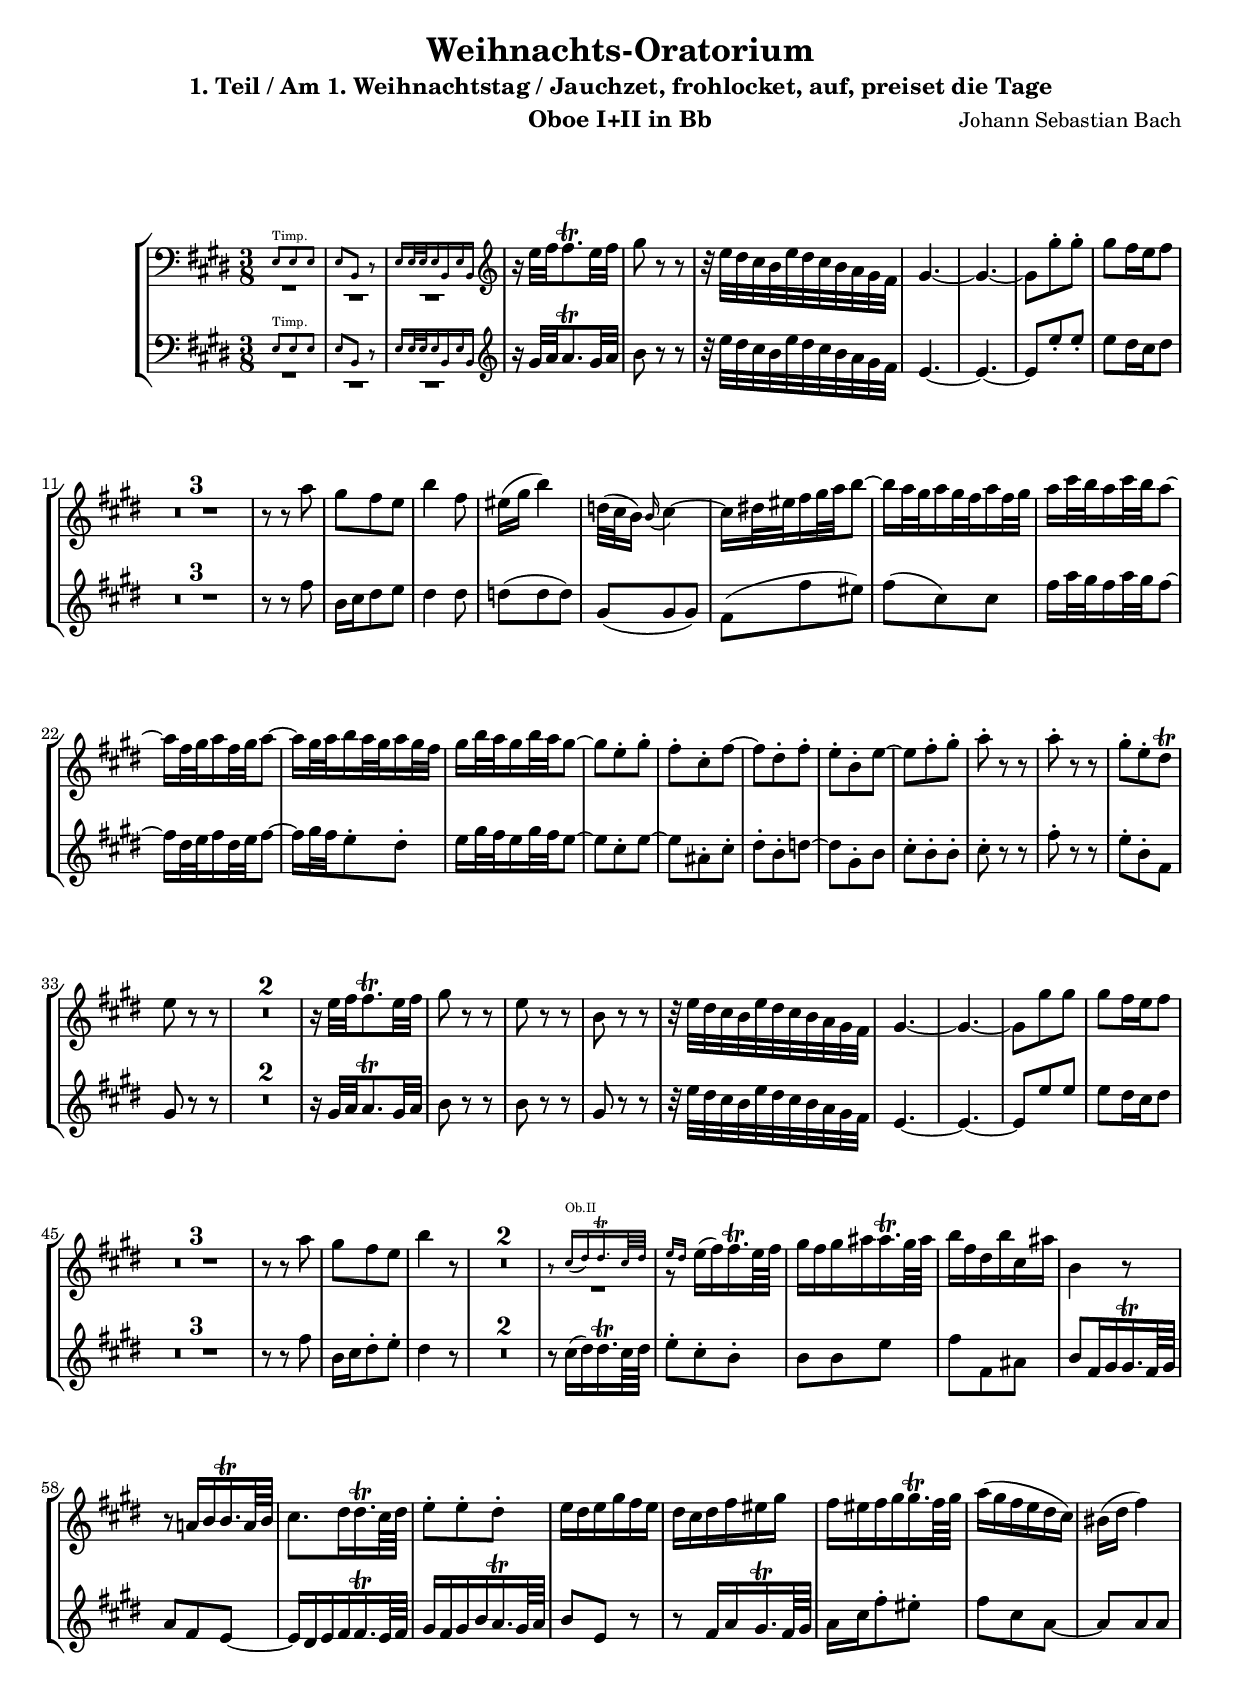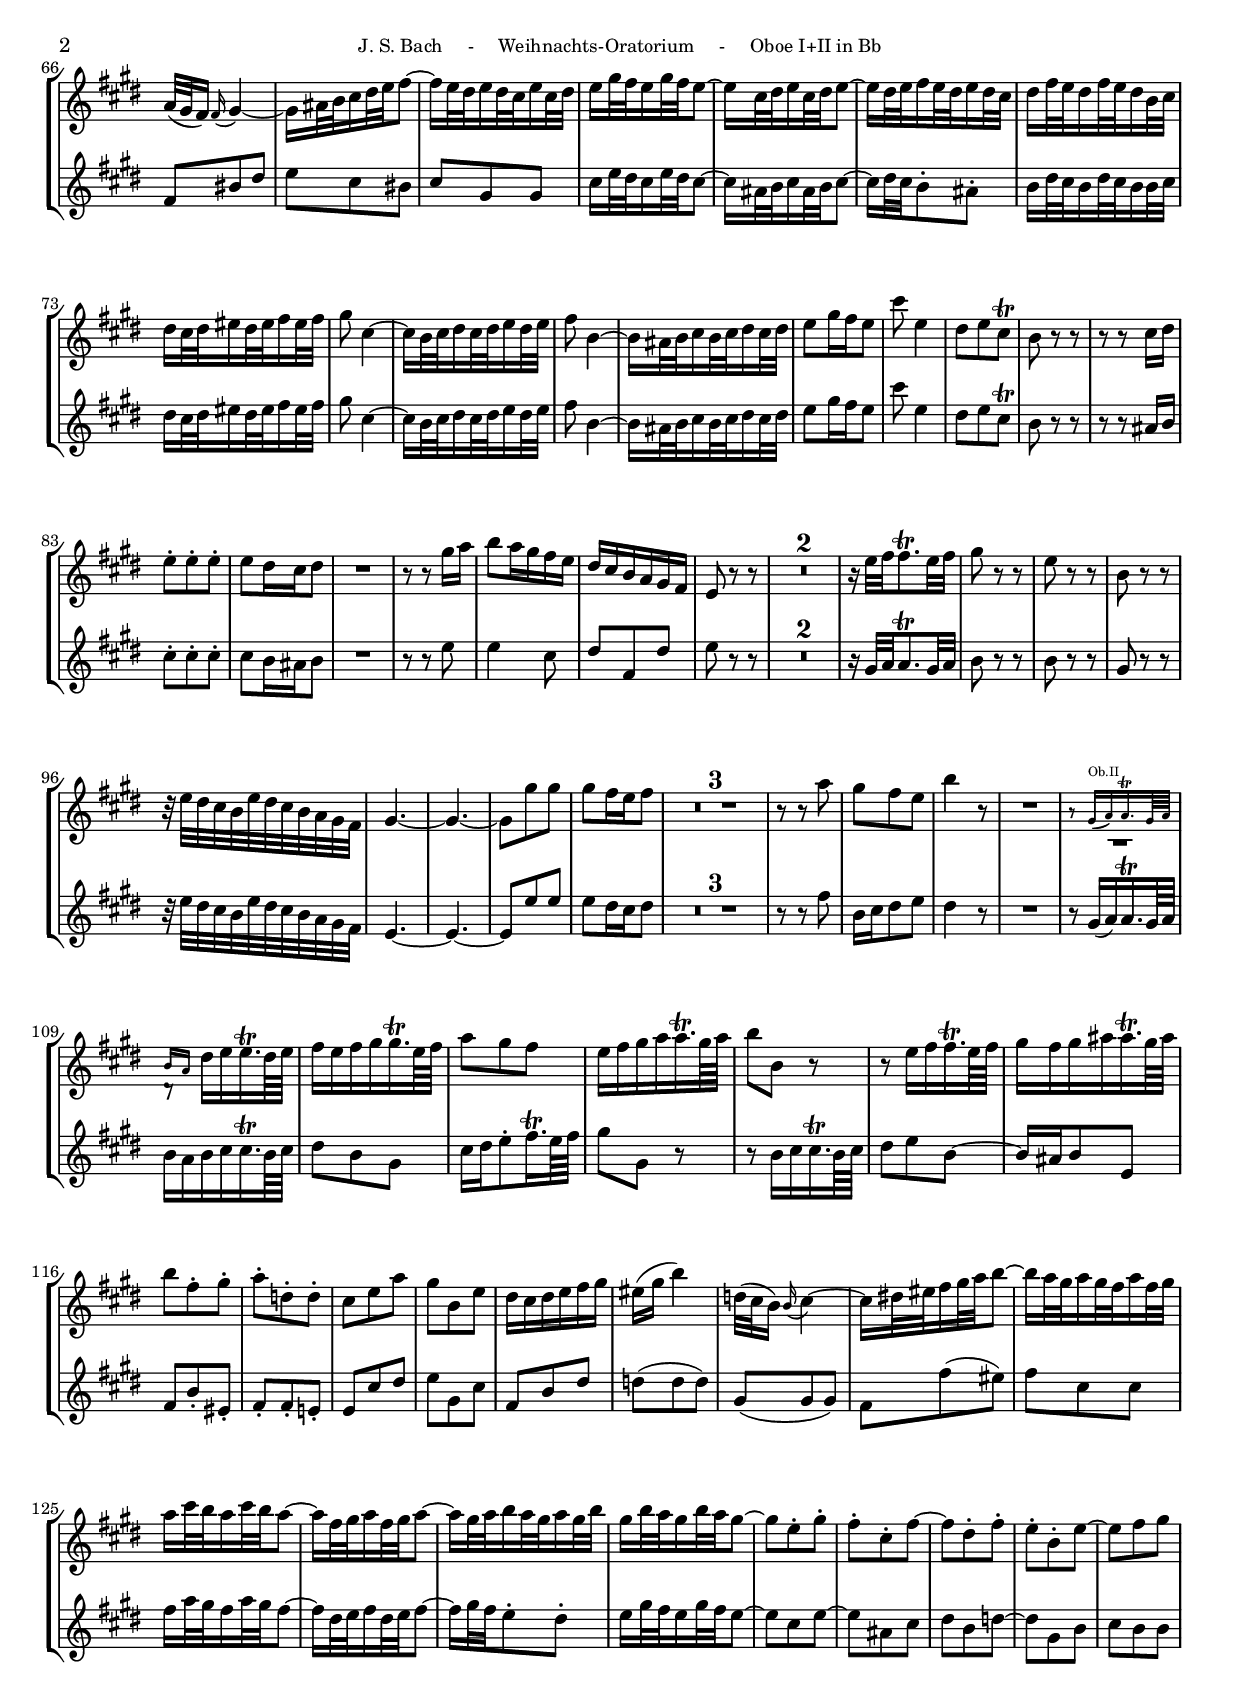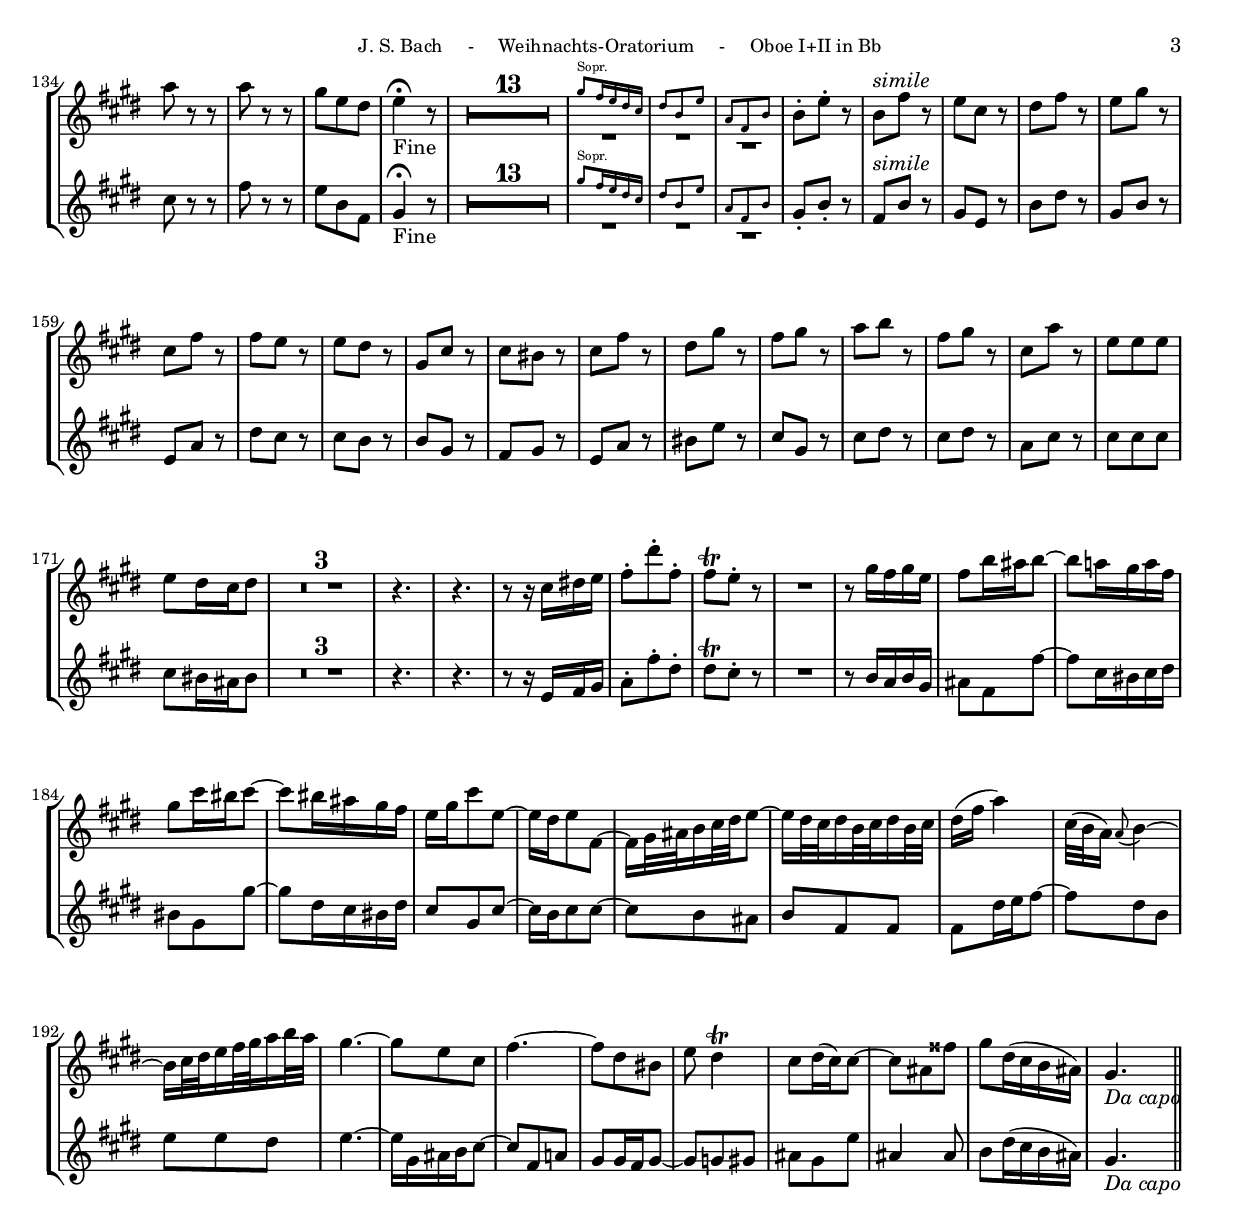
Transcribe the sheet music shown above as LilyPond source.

\version "2.22.1"

\paper {
    top-margin = 10\mm
    bottom-margin = 10\mm
    left-margin = 10\mm
    right-margin = 10\mm
    ragged-last = ##f
}

\header{
  title = "Weihnachts-Oratorium"
  subtitle = "1. Teil / Am 1. Weihnachtstag / Jauchzet, frohlocket, auf, preiset die Tage"
  composerShort = "J. S. Bach"
  composer = "Johann Sebastian Bach"
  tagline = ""
}

% Adapt this for automatic line-breaks
% mBreak = {}
% pBreak = {}
mBreak = {  }
pBreak = { \pageBreak }
#(set-global-staff-size 18)

% Useful snippets
pCresc = _\markup { \dynamic p \italic "cresc." }
mfDim = _\markup { \dynamic mf \italic "dim." }
fCantabile = _\markup { \dynamic f \italic "cantabile" }
smorz = _\markup { \italic "smorz." }
sempreFf = _\markup { \italic "sempre" \dynamic ff }
sempreFff = _\markup { \italic "sempre" \dynamic fff }
pocoF = _\markup { \italic "poco" \dynamic f }
ffz = _\markup { \dynamic { ffz } }
crescMolto = _\markup { \italic "cresc. molto" }
pMoltoCresc = _\markup { \dynamic p \italic "molto cresc." }
sempreCresc = _\markup { \italic "sempre cresc." }
ppEspr = _\markup { \dynamic pp \italic "espr." }
ppiuEspress = _\markup { \dynamic p \italic "più espress." }
pocoCresc = _\markup { \italic "poco cresc." }
mfEspress = _\markup { \dynamic mf \italic "espress." }
pEspress = _\markup { \dynamic p \italic "espress." }
string = ^\markup { \italic "string." }
stringendo = ^\markup { \italic "stringendo" }
pocoString = ^\markup { \italic "poco string." }
sempreStringendo = ^\markup { \italic "sempre stringendo" }
sempreString = ^\markup { \italic "sempre string." }
tuttaForza = _\markup { \italic "tutta forza" }
allargando = _\markup { \italic "allargando" }
pocoMenoMosso = ^\markup {\italic \bold {"Poco meno mosso."} }
rit = ^\markup {\italic {"rit."} }
rall = ^\markup {\italic {"rall."} }
riten = ^\markup {\italic {"riten."} }
ritATempo = ^\markup { \center-align \italic {"  rit. a tempo"} }
aTempo = ^\markup { \italic {"a tempo"} }
moltoRit = ^\markup { \italic {"molto rit."} }
pocoRit = ^\markup {\italic {"poco rit."} }
pocoRiten = ^\markup {\italic {"poco riten."} }
sec = ^\markup {\italic {"sec."} }
pocoRall = ^\markup {\italic {"poco rall."} }
pocoAPocoRall = ^\markup {\italic {"poco a poco rall."} }
pocoAPocoAccel = ^\markup {\italic {"poco a poco accel."} }
pocoAPocoAccelAlD = ^\markup {\italic {"poco a poco accel. al D"} }
sempreAccel = ^\markup {\italic {"sempre accel."} }
solo = ^\markup { "Solo" }
piuF = _\markup { \italic "più" \dynamic f }
piuP = _\markup { \italic "più" \dynamic p }
lento = ^\markup { \italic "Lento" }
accel = ^\markup { \bold { "accel." } }
tempoPrimo = ^\markup { \italic { "Tempo I" } }

% Adapted from http://lsr.di.unimi.it/LSR/Snippet?id=655
% Make title, subtitle, instrument appear on pages other than the first
#(define (part-not-first-page layout props arg)
   (if (not (= (chain-assoc-get 'page:page-number props -1)
               (ly:output-def-lookup layout 'first-page-number)))
       (interpret-markup layout props arg)
       empty-stencil))

\paper {
  oddHeaderMarkup = \markup
  \fill-line {
    " "
    \on-the-fly #part-not-first-page \fontsize #-1.0 \concat {
      \fromproperty #'header:composerShort
      "     -     "
      \fromproperty #'header:title
      "     -     "
      \fromproperty #'header:instrument
    }
    \on-the-fly #print-page-number-check-first \fromproperty #'page:page-number-string
  }
  evenHeaderMarkup = \markup
  \fill-line {
    \on-the-fly #print-page-number-check-first \fromproperty #'page:page-number-string
    \on-the-fly #part-not-first-page \fontsize #-1.0 \concat {
      \fromproperty #'header:composerShort
      "     -     "
      \fromproperty #'header:title
      "     -     "
      \fromproperty #'header:instrument
    }
    " "
  }
  % Distance between title stuff and music
  markup-system-spacing.basic-distance = #12
  markup-system-spacing.minimum-distance = #12
  markup-system-spacing.padding = #10
  % Distance between music systems
  system-system-spacing.basic-distance = #14
  system-system-spacing.minimum-distance = #14
  % system-system-spacing.padding = #10

}

% This allows the use of \startMeasureCount and \stopMeasureCount
% See https://lilypond.org/doc/v2.23/Documentation/snippets/repeats#repeats-numbering-groups-of-measures
\layout {
  \context {
    \Staff
    \consists #Measure_counter_engraver
  }
}

% ---------------------------------------------------------

clarinet_I = {
  \set Score.markFormatter = #format-mark-alphabet
%   \accidentalStyle Score.modern-cautionary
  \compressEmptyMeasures
%   \defaultTimeSignature
  \time 3/8
  \key d \major
%   \clef violin
  \relative c {
    <<
      { \override MultiMeasureRest.staff-position = #-6 R4.
        \override MultiMeasureRest.staff-position = #-8 R4.
        R4.\revert MultiMeasureRest.staff-position
      }
     \new CueVoice {
      \clef "bass" \stemUp d8^"Timp." d d
      d8 a r
      d16 d32 d d16 a d a
    }
    >>\clef "violin" \stemNeutral
    r16 d''32 e e8.\trill d32 e
    fis8 r r\mBreak
    r32 d cis b a d cis b a g fis e
    fis4. ~
    fis4. ~
    fis8 fis'-. fis-.
    fis8 e16 d e8
    R4.*3 \mBreak
    r8 r g
    fis8 e d
    a'4 e8
    dis16 (fis a4)
    c,32( b a16) \appoggiatura a b4 ~
    b16 cis!32 dis e16 fis32 g a8~ \mBreak
    a16 g32 fis g16 fis32 e g16 e32 fis
    g16 b32 a g16 b32 a g8~
    g16 e32 fis g16 e32 fis g8 ~
    g16 fis32 g a16 g32 fis g16 fis32 e\mBreak
    fis16 a32 g fis16 a32 g fis8~
    fis8 d-. fis-.
    e8-. b -. e~
    e8 cis-. e-.
    d8-. a-. d~
    d8 e-. fis-.
    g8-. r r
    g8-. r r
    fis8-. d-. cis\trill
    d8 r r
    R4.*2\mBreak
    r16 d32 e e8.\trill d32 e
    fis8 r r
    d8 r r
    a8 r r
    r32 d cis b a d cis b a g fis e
    fis4.~
    fis4.~\mBreak
    fis8 fis' fis
    fis e16 d e8
    R4.*3
    r8 r g
    fis8 e d
    a'4 r8
    R4.*2\mBreak
    << {\override MultiMeasureRest.staff-position = #-6
        R4.
      r8 \revert MultiMeasureRest.staff-position }
      \new CueVoice {\stemUp r8 b,16^"Ob.II" (cis) cis16.\trill b64 cis
      d16 [cis]}
    >>\stemNeutral
    d16 (e) e16.\trill d64 e
    fis16 e fis gis gis16.\trill fis64 gis
    a16 e cis a' b, gis'
    a,4 r8
    r8 g!16 a a16.\trill g64 a
    b8. cis16 cis16.\trill b64 cis
    d8-. d-. cis-.
    d16 cis d fis e d
    cis16 b cis e dis fis
    e16 dis e fis fis16. \trill e64 fis
    g16 ( fis e d cis b) \mBreak
    ais16 ( cis e4)
    g,32 (fis e16) \appoggiatura e fis4~
    fis16 gis32 a b16 cis32 d e8~
    e16 d32 cis d16 cis32 b d16 b32 cis
    d16 fis32 e d16 fis32 e d8~\mBreak
    d16 b32 cis d16 b32 cis d8~
    d16 cis32 d e16 d32 cis d16 cis32 b
    cis16 e32 d cis16 e32 d cis16 a32 b
    cis16 b32 cis dis16 cis32 dis e16 dis32 e\mBreak
    fis8 b,4~
    b16 a32 b cis16 b32 cis d16 cis32 d
    e8 a,4~
    a16 gis32 a b16 a32 b cis16 b32 cis
    d8 fis16 e d8\mBreak
    b'8 d,4
    cis8 d b\trill
    a8 r r
    r r b16 cis
    d8-. d-. d-.
    d8 cis16 b cis8
    R4.*1\mBreak
    r8 r fis16 g
    a8 g16 fis e d
    cis16 b a g fis e
    d8 r r
    R4.*2
    r16 d'32 e e8.\trill d32 e\mBreak
    fis8 r r
    d8 r r
    a8 r r
    r32 d cis b a d cis b a g fis e
    fis4. ~
    fis4. ~\mBreak
    fis8 fis' fis
    fis8 e16 d e8
    R4.*3
    r8 r g
    fis8 e d
    a'4 r8
    R4.*1\mBreak
    << {\override MultiMeasureRest.staff-position = #-8
        R4. \revert MultiMeasureRest.staff-position
      cis,,8\rest }
      \new CueVoice {\stemUp r8 fis16^"Ob.II" (g) g16.\trill fis64 g
      a16 [g]}
    >>\stemNeutral
    cis16 d d16.\trill cis64 d
    e16 d e fis fis16.\trill d64 e
    g8 fis e
    d16 e fis g g16.\trill fis64 g \mBreak
    a8 a, r
    r8 d16 e e16.\trill d64 e
    fis16 e fis gis gis16.\trill fis64 gis
    a8 e-. fis-.
    g8-. c,-. c-.
    b8 d g\mBreak
    fis8 a, d
    cis16 b cis d e fis
    dis16 (fis a4)
    c,32 ( b a16) \appoggiatura a b4~
    b16 cis!32 dis e16 fis32 g a8~
    a16 g32 fis g16 fis32 e g16 e32 fis \mBreak
    g16 b32 a g16 b32 a g8~
    g16 e32 fis g16 e32 fis g8~
    g16 fis32 g a16 g32 fis g16 fis32 a
    fis16 a32 g fis16 a32 g fis8~
    fis8 d-. fis-.\mBreak
    e8-. b-. e~
    e cis-. e-.
    d8-. a-. d~
    d8 e fis
    g8 r r
    g8 r r
    fis8 d cis
    d4\fermata_\markup{Fine} r8 R4.*13\mBreak
    << {\override MultiMeasureRest.staff-position = #-6
        R4.
        R4.\override MultiMeasureRest.staff-position = #-8
        R4. \revert MultiMeasureRest.staff-position}
      \new CueVoice {\stemUp fis8^"Sopr." e16 d cis b
      cis8 a d
      g, e a }
    >>\stemNeutral
    a8-. d-. r
    a8^\markup{\italic simile} e' r
    d8 b r
    cis8 e r\mBreak
    d8 fis r
    b,8 e r
    e8 d r
    d8 cis r
    fis,8 b r
    b8 ais r
    b8 e r \mBreak
    cis8 fis r
    e8 fis r
    g8 a r
    e8 fis r
    b,8 g' r
    d8 d d
    d8 cis16 b cis8
    R4.*3 \mBreak
    r4.
    r4.
    r8 r16 b cis! d
    e8-. cis'-. e,-.
    e8\trill d-. r
    R4.\mBreak
    r8 fis16 e fis d
    e8 a16 gis a8~
    a8 g!16 fis g e
    fis8 b16 ais b8 ~
    b8 ais16 gis fis e
    d16  fis b8 d,~ \mBreak
    d16 cis d8 e,~
    e16 fis32 gis a16 b32 cis d8~
    d16 cis32 b cis16 a32 b cis16 a32 b
    cis16 (e g4)
    b,32 (a g16) \appoggiatura g8 a4 ~\mBreak
    a16 b32 cis d16 e32 fis g16 a32 g
    fis4.~
    fis8 d b
    e4. ~
    e8 cis ais \mBreak
    d8 cis4\trill
    b8 cis16 (b) b8~
    b8 gis eis'
    fis8 cis16 (b a gis)
    fis4. _\markup{\italic{Da capo}} \bar"||"
}
}


clarinet_II = {
  \set Score.markFormatter = #format-mark-alphabet
%   \accidentalStyle Score.modern-cautionary
  \compressEmptyMeasures
%   \defaultTimeSignature
  \time 3/8
  \key d \major
%   \clef violin
  \relative c {
    <<
      { \override MultiMeasureRest.staff-position = #-6 R4.
        \override MultiMeasureRest.staff-position = #-8 R4.
        R4.\revert MultiMeasureRest.staff-position
      }
     \new CueVoice {
      \clef "bass" \stemUp d8^"Timp." d d
      d8 a r
      d16 d32 d d16 a d a
    }
    >>\clef "violin" \stemNeutral
    r16 fis''32 g g8.\trill fis32 g
    a8 r r\mBreak
    r32 d cis b a d cis b a g fis e
    d4. ~
    d4. ~
    d8 d'-. d-.
    d8 cis16 b cis8
    R4.*3 \mBreak
    r8 r e
    a,16 b cis8 d
    cis4 cis8
    c8 (c c )
    fis,8 ( fis fis)
    e8 (e' dis)  \mBreak
    e8 (b) b
    e16 g32 fis e16 g32 fis e8~
    e16 cis32 d e16 cis32 d e8 ~
    e16 fis32 e d8-. cis-.
    d16 fis32 e d16 fis32 e d8~
    d8 b-. d~
    d8 gis,-. b-.
    cis8-. a-. c~
    c8 fis,-. a
    b8-. a-. a-.
    b8-. r r
    e8-. r r
    d8-. a-. e
    fis8 r r
    R4.*2\mBreak
    r16 fis32 g g8.\trill fis32 g
    a8 r r
    a8 r r
    fis8 r r
    r32 d' cis b a d cis b a g fis e
    d4.~
    d4.~\mBreak
    d8 d' d
    d cis16 b cis8
    R4.*3
    r8 r e
    a,16 b cis8-. d-.
    cis4 r8
    R4.*2\mBreak
    r8 b16 (cis) cis16.\trill b64 cis
    d8-. b-. a-.
    a8 a d
    e8 e, gis
    a8 e16 fis fis16.\trill e64 fis
    g8 e d~
    d16 cis d e e16.\trill d64 e
    fis16 e fis a g16.\trill fis64 g
    a8 d, r
    r8 e16 g fis16.\trill e64 fis
    g16 b e8-. dis-.
    e8 b g~\mBreak
    g8 g g
    e8 ais cis
    d8 b ais
    b8 fis fis
    b16 d32 cis b16 d32 cis b8~\mBreak
    b16 gis32 a b16 gis32 a b8~
    b16 cis32 b a8-. gis-.
    a16 cis32 b a16 cis32 b a16 a32 b
    cis16 b32 cis dis16 cis32 dis e16 dis32 e\mBreak
    fis8 b,4~
    b16 a32 b cis16 b32 cis d16 cis32 d
    e8 a,4~
    a16 gis32 a b16 a32 b cis16 b32 cis
    d8 fis16 e d8\mBreak
    b'8 d,4
    cis8 d b\trill
    a8 r r
    r r gis16 a
    b8-. b-. b-.
    b8 a16 gis a8
    R4.*1\mBreak
    r8 r d
    d4 b8
    cis8 e, cis'
    d8 r r
    R4.*2
    r16 fis,32 g g8.\trill fis32 g\mBreak
    a8 r r
    a8 r r
    fis8 r r
    r32 d' cis b a d cis b a g fis e
    d4. ~
    d4. ~\mBreak
    d8 d' d
    d8 cis16 b cis8
    R4.*3
    r8 r e
    a,16 b cis8 d
    cis4 r8
    R4.*1\mBreak
    r8 fis,16 (g) g16.\trill fis64 g
    a16 g a b b16.\trill a64 b
    cis8 a fis
    b16 cis d8-. e16.\trill d64 e
    fis8 fis, r
    r8 a16 b b16.\trill a64 b
    cis8 d a~
    a16 gis a8 d,
    e8 a-. dis,-.
    e8-. e-. d!-.
    d8 b' cis\mBreak
    d8 fis, b
    e,8 a cis
    c8 (c c)
    fis,8 (fis fis)
    e8 e'8 (dis)
    e8 b b
    e16 g32 fis e16 g32 fis e8~
    e16 cis32 d e16 cis32 d e8~
    e16 fis32 e d8-. cis-.
    d16 fis32 e d16 fis32 e d8~
    d8 b  d~\mBreak
    d8 gis, b
    cis a c~
    c8 fis, a
    b8 a a
    b8 r r
    e8 r r
    d8 a e
    fis4\fermata_\markup{Fine} r8 R4.*13\mBreak
    << {\override MultiMeasureRest.staff-position = #-6
        R4.
        R4.\override MultiMeasureRest.staff-position = #-8
        R4. \revert MultiMeasureRest.staff-position}
      \new CueVoice {\stemUp fis'8^"Sopr." e16 d cis b
      cis8 a d
      g, e a }
    >>\stemNeutral
    fis8-. a-. r
    e8^\markup{\italic simile} a r
    fis8 d r
    a'8 cis r\mBreak
    fis,8 a r
    d,8 g r
    cis8 b r
    b8 a r
    a8 fis r
    e8 fis r
    d8 g r \mBreak
    ais8 d r
    b8 fis r
    b8 cis r
    b8 cis r
    g8 b r
    b8 b b
    b8 ais16 gis ais8
    R4.*3 \mBreak
    r4.
    r4.
    r8 r16 d, e fis
    g8-. e'-. cis-.
    cis8\trill b-. r
    R4.\mBreak
    r8 a16 g a fis
    gis8 e e'~
    e8 b16 ais b cis
    ais8 fis fis' ~
    fis8 cis16 b ais cis
    b8 fis b~
    b16 a b8 b~ \mBreak
    b8 a gis
    a8 e e
    e8 cis'16 d e8~
    e8 cis a
    d8 d cis
    d4.~
    d16 fis, gis a b8 ~
    b8 e, g!
    fis8 fis16 e fis8~\mBreak
    fis8 f fis
    gis8 fis8 d'
    gis,4 gis8
    a8 cis16 (b a gis)
    fis4. _\markup{\italic{Da capo}} \bar"||"
}
}

\bookpart {
  \header{
    instrument = "Oboe I+II in Bb"
  }
  \score {
    \new StaffGroup <<
    \new Staff {
%       \compressEmptyMeasures
      \set Score.markFormatter = #format-mark-box-alphabet
      \override DynamicLineSpanner.staff-padding = #3
%       \accidentalStyle Score.modern-cautionary
%       \new Voice {
        \transpose bes c' {\clarinet_I}
%       }
    }
    \new Staff {
%       \compressEmptyMeasures
      \set Score.markFormatter = #format-mark-box-alphabet
      \override DynamicLineSpanner.staff-padding = #3
%       \accidentalStyle Score.modern-cautionary
%       \new Voice {
        \transpose bes c' {\clarinet_II}
%       }
    }
    >>
  }
}
